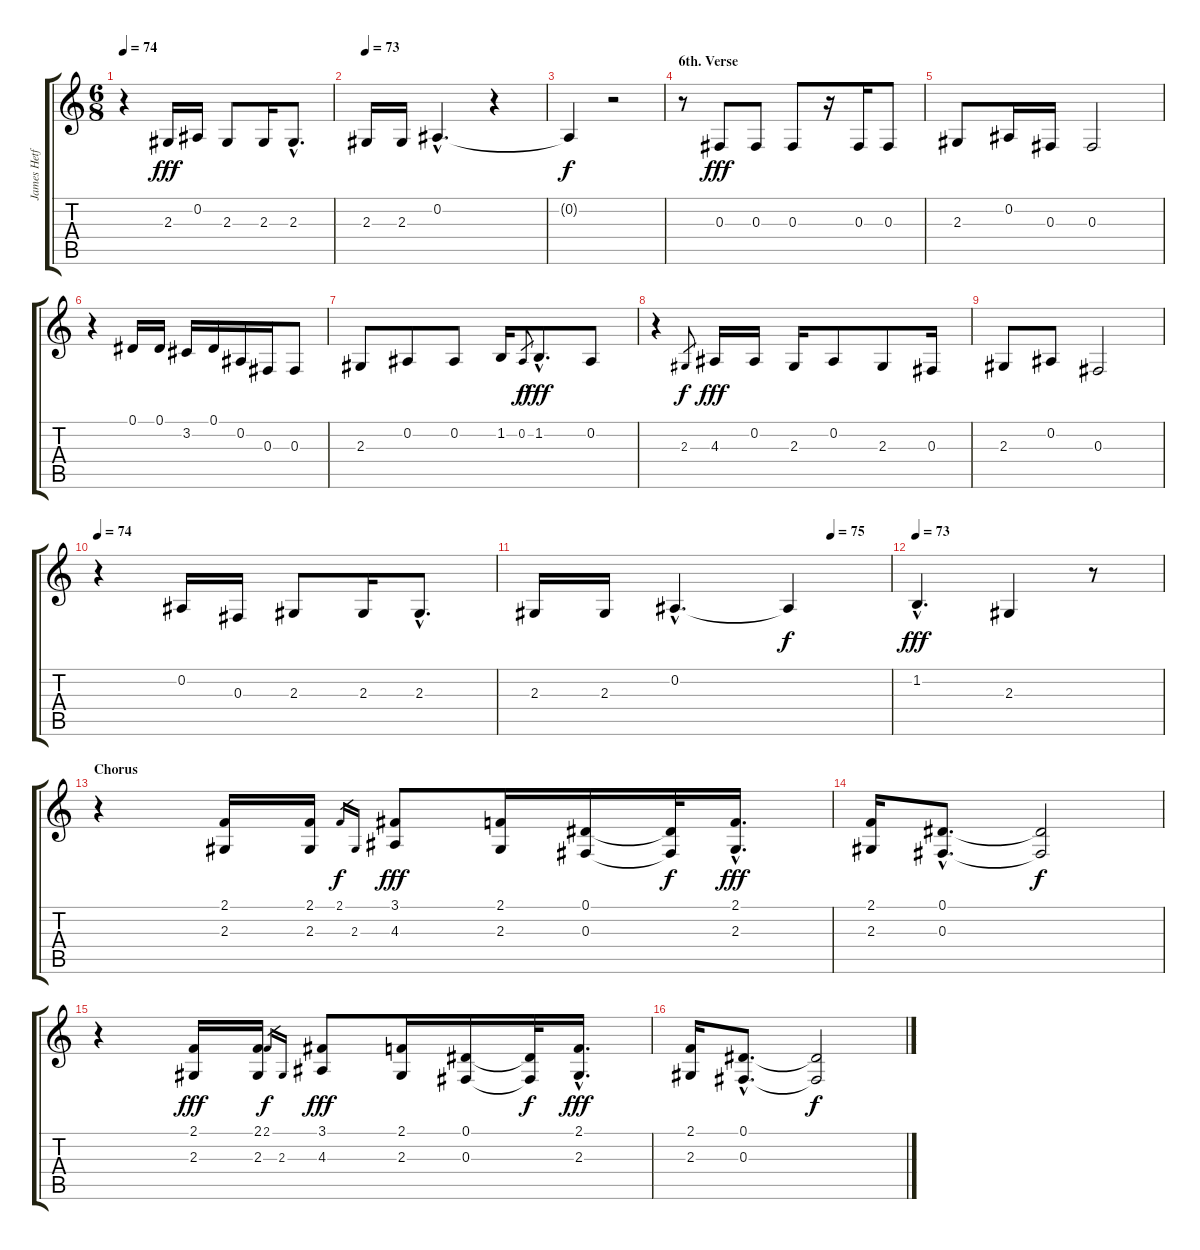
\track ("James Hetfield (Voice)" "James Hetf") {instrument cello}
\staff {score tabs}
\tuning (Eb4 Bb3 Gb3 Db3 Ab2 Eb2) {hide}
\ts (6 8)
\tempo 74
\clef g2
\ks c
r.4{dy fff} 2.3.16 0.2.16 2.3.8 2.3.16 2.3{hac}.8{d} |
\tempo 73
2.3.16 2.3.16 0.2{hac}.4{d} r.4 |
0.2{t}.4{dy f} r.2 |
\section ("" "6th. Verse")
r.8 0.3.8{dy fff} 0.3.8 0.3.8 r.16 0.3.16 0.3.8 |
2.3.8 0.2.16 0.3.16 0.3.2 |
r.4 0.1.16 0.1.16 3.2.16 0.1.16 0.2.16 0.3.16 0.3.8 |
2.3.8 0.2.8 0.2.8 1.2.16 0.2.8{gr dy f} 1.2{hac}.8{d dy fff} 0.2.8 |
r.4 2.3.8{gr dy f} 4.3.16{dy fff} 0.2.16 2.3.16 0.2.8 2.3.8 0.3.16 |
2.3.8 0.2.8 0.3.2 |
\tempo 74
r.4 0.2.16 0.3.16 2.3.8 2.3.16 2.3{hac}.8{d} |
\tempo (75 0.8333333333333334)
2.3.16 2.3.16 0.2{hac}.4{d} 0.2{t}.4{dy f} |
\tempo 73
1.2{hac}.4{d dy fff} 2.3.4 r.8 |
\section ("" "Chorus")
r.4 (2.1 2.3).16 (2.1 2.3).16 2.1.16{gr dy f} 2.3.16{gr} (3.1 4.3).8{dy fff} (2.1 2.3).16 (0.1 0.3).16 (0.1{t} 0.3{t}).32{dy f} (2.1{hac} 2.3{hac}).16{d dy fff} |
(2.1 2.3).16 (0.1{hac} 0.3{hac}).8{d} (0.1{t} 0.3{t}).2{dy f} |
r.4 (2.1 2.3).16{dy fff} (2.1 2.3).16 2.1.16{gr dy f} 2.3.16{gr} (3.1 4.3).8{dy fff} (2.1 2.3).16 (0.1 0.3).16 (0.1{t} 0.3{t}).32{dy f} (2.1{hac} 2.3{hac}).16{d dy fff} |
(2.1 2.3).16 (0.1{hac} 0.3{hac}).8{d} (0.1{t} 0.3{t}).2{dy f}
